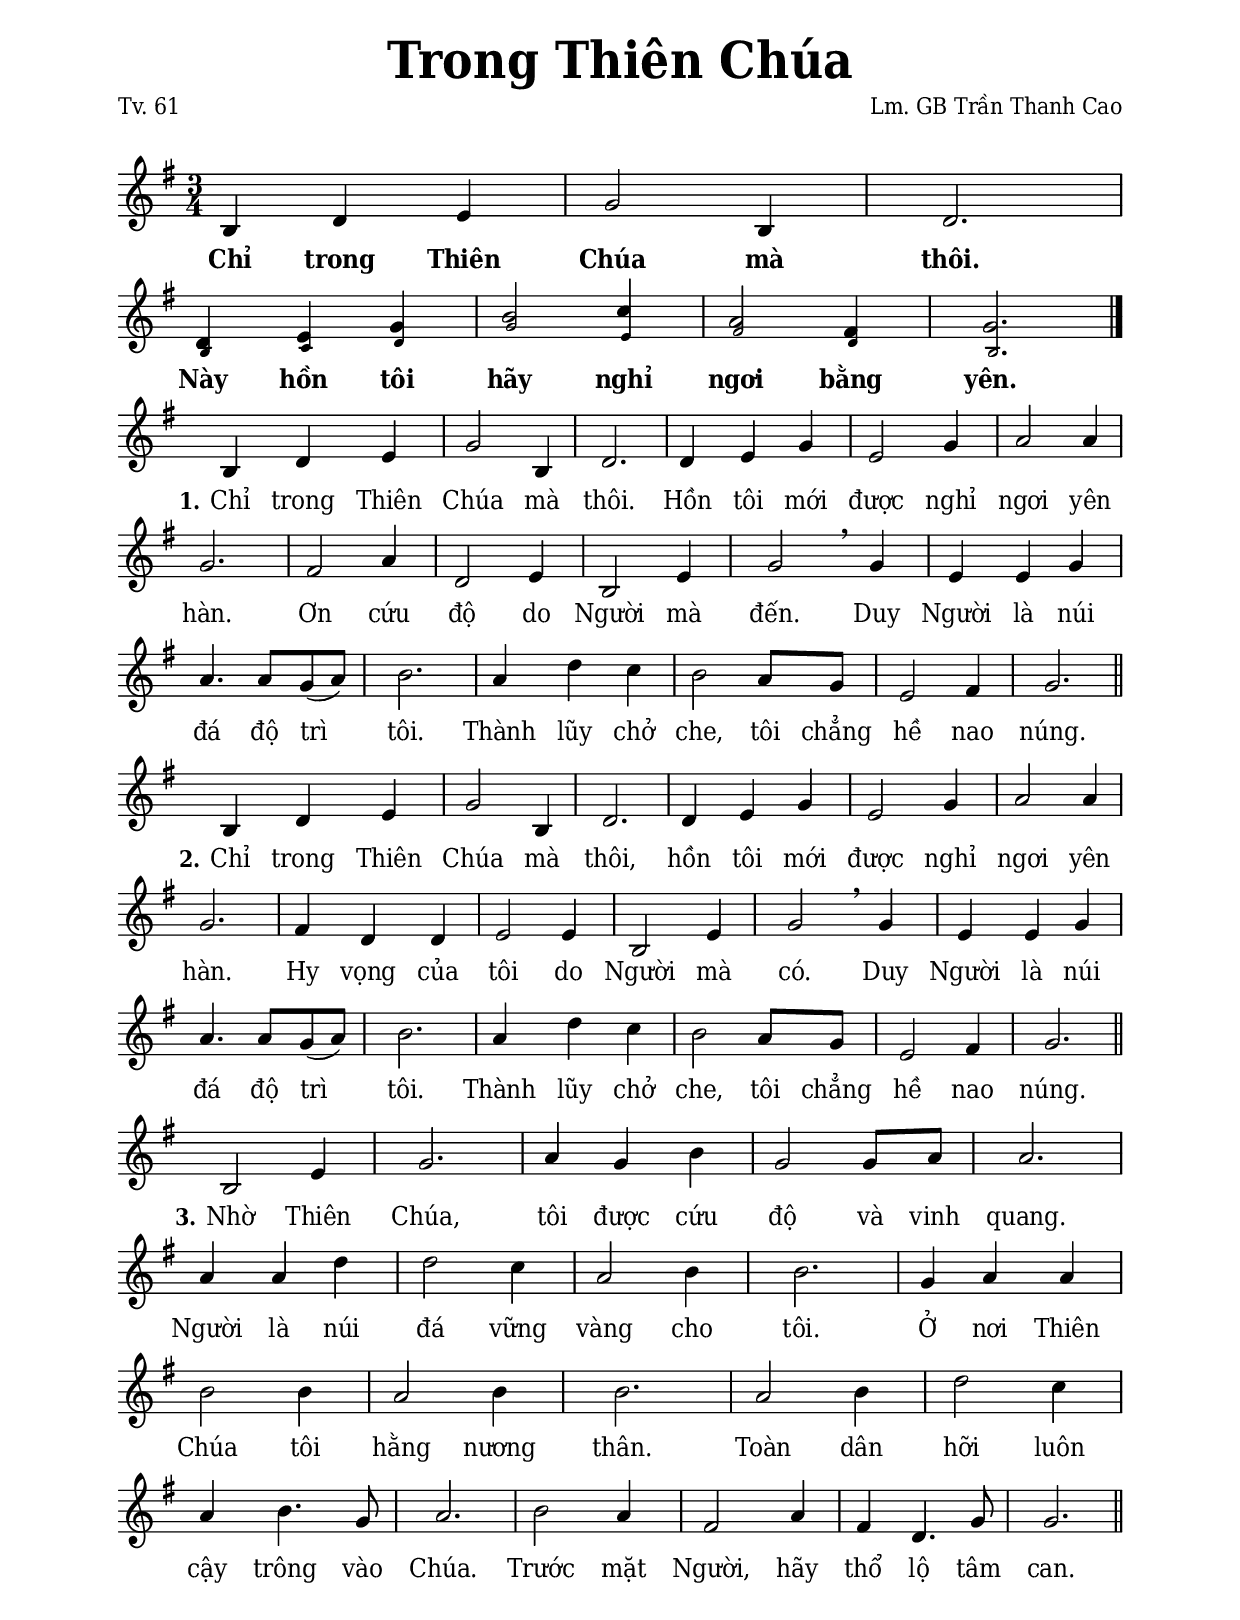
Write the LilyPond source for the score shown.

% Cài đặt chung
\version "2.22.1"
\include "english.ly"

\header {
  title = \markup { \fontsize #3 "Trong Thiên Chúa" }
  poet = "Tv. 61"
  composer = "Lm. GB Trần Thanh Cao"
  arranger = " "
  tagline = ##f
}

% Nhạc điệp khúc
nhacDiepKhucSop = \relative c' {
  b4 d e |
  g2 b,4 |
  d2. |
  d4 e g |
  b2 c4 |
  a2 fs4 |
  g2. \bar "|."
}

nhacDiepKhucBas = \relative c' {
  \skip 2.
  \skip 2.
  \skip 2.
  b4 c d |
  g2 e4 |
  fs2 d4 |
  b2.
}

% Nhạc phiên khúc
nhacPhienKhucMot = \relative c' {
  b4 d e |
  g2 b,4 |
  d2. |
  d4 e g |
  e2 g4 |
  a2 a4 |
  g2. |
  fs2 a4 |
  d,2 e4 |
  b2 e4 |
  g2 \breathe g4 |
  e4 e g |
  a4. a8 g (a) |
  b2. |
  a4 d c |
  b2 a8 g |
  e2 fs4 |
  g2. \bar "||"
}

nhacPhienKhucHai = \relative c' {
  b4 d e |
  g2 b,4 |
  d2. |
  d4 e g |
  e2 g4 |
  a2 a4 |
  g2. |
  fs4 d d |
  e2 e4 |
  b2 e4 |
  g2 \breathe g4 |
  e4 e g |
  a4. a8 g (a) |
  b2. |
  a4 d c |
  b2 a8 g |
  e2 fs4 |
  g2. \bar "||"
}

nhacPhienKhucBa = \relative c' {
  b2 e4 |
  g2. |
  a4 g b |
  g2 g8 a |
  a2. |
  a4 a d |
  d2 c4 |
  a2 b4 |
  b2. |
  g4 a a |
  b2 b4 |
  a2 b4 |
  b2. |
  a2 b4 |
  d2 c4 |
  a b4. g8 |
  a2. |
  b2 a4 |
  fs2 a4 |
  fs d4. g8 |
  g2. \bar "||"
}

% Lời điệp khúc
loiDiepKhuc = \lyricmode {
  Chỉ trong Thiên Chúa mà thôi.
  Này hồn tôi hãy nghỉ ngơi bằng yên.
}

% Lời phiên khúc
loiPhienKhucMot = \lyricmode {
  \set stanza = #"1."
  Chỉ trong Thiên Chúa mà thôi.
  Hồn tôi mới được nghỉ ngơi yên hàn.
  Ơn cứu độ do Người mà đến.
  Duy Người là núi đá độ trì tôi.
  Thành lũy chở che, tôi chẳng hề nao núng.
}

loiPhienKhucHai = \lyricmode {
  \set stanza = #"2."
  Chỉ trong Thiên Chúa mà thôi,
  hồn tôi mới được nghỉ ngơi yên hàn.
  Hy vọng của tôi do Người mà có.
  Duy Người là núi đá độ trì tôi.
  Thành lũy chở che, tôi chẳng hề nao núng.
}

loiPhienKhucBa = \lyricmode {
  \set stanza = #"3."
  Nhờ Thiên Chúa, tôi được cứu độ và vinh quang.
  Người là núi đá vững vàng cho tôi.
  Ở nơi Thiên Chúa tôi hằng nương thân.
  Toàn dân hỡi luôn cậy trông vào Chúa.
  Trước mặt Người, hãy thổ lộ tâm can.
}


% Dàn trang
\paper {
  #(set-paper-size "a4")
  top-margin = 15\mm
  bottom-margin = 10\mm
  left-margin = 20\mm
  right-margin = 20\mm
  indent = #0
  #(define fonts
    (make-pango-font-tree
      "Deja Vu Serif Condensed"
      "Deja Vu Serif Condensed"
      "Deja Vu Serif Condensed"
      (/ 20 20)))
  page-count = #1
  system-system-spacing = #'((basic-distance . 11.5)
                             (minimum-distance . 11.5)
                             (padding . 1))
  score-system-spacing = #'((basic-distance . 11.5)
                             (minimum-distance . 11.5)
                             (padding . 1))
}

% Thiết lập tông và nhịp
TongNhip = { \key g \major \time 3/4 }

% Đổi kích thước nốt cho bè phụ
notBePhu =
#(define-music-function (font-size music) (number? ly:music?)
   (for-some-music
     (lambda (m)
       (if (music-is-of-type? m 'rhythmic-event)
           (begin
             (set! (ly:music-property m 'tweaks)
                   (cons `(font-size . ,font-size)
                         (ly:music-property m 'tweaks)))
             #t)
           #f))
     music)
   music)

\score {
  \new ChoirStaff <<
    \new Staff = diepKhuc \with {
        \consists "Merge_rests_engraver"
        %\magnifyStaff #(magstep +1)
        printPartCombineTexts = ##f
      }
      <<
      \new Voice \TongNhip \partCombine 
        \nhacDiepKhucSop
        \notBePhu -3 { \nhacDiepKhucBas }
      \new NullVoice = nhacThamChieu \nhacDiepKhucSop
      \new Lyrics \with {
          \override VerticalAxisGroup.
            nonstaff-relatedstaff-spacing.padding = #1
          \override VerticalAxisGroup.
            nonstaff-unrelatedstaff-spacing.padding = #1
        }
        \lyricsto nhacThamChieu \loiDiepKhuc
      >>
  >>
  \layout {
    \override Lyrics.LyricText.font-series = #'bold
    %\override Lyrics.LyricText.font-size = #+2
    \override Lyrics.LyricSpace.minimum-distance = #5
    \override Score.BarNumber.break-visibility = ##(#f #f #f)
    \override Score.SpacingSpanner.uniform-stretching = ##t
  }
}

\score {
  \new ChoirStaff <<
    \new Staff = phienKhuc \with {
        %\magnifyStaff #(magstep +1)
      }
      <<
      \new Voice = beSop {
        \key g \major \time 3/4 \nhacPhienKhucMot
      }
    >>
    \new Lyrics \with {
          \override VerticalAxisGroup.
            nonstaff-relatedstaff-spacing.padding = #1
          \override VerticalAxisGroup.
            nonstaff-unrelatedstaff-spacing.padding = #1
        }
        \lyricsto beSop \loiPhienKhucMot
  >>
  \layout {
    \override Staff.TimeSignature.transparent = ##t
    %\override Lyrics.LyricText.font-size = #+2
    \override Lyrics.LyricSpace.minimum-distance = #2
    \override Score.BarNumber.break-visibility = ##(#f #f #f)
    \override Score.SpacingSpanner.uniform-stretching = ##t
  }
}

\score {
  \new ChoirStaff <<
    \new Staff = phienKhuc \with {
        %\magnifyStaff #(magstep +1)
      }
      <<
      \new Voice = beSop {
        \key g \major \time 3/4 \nhacPhienKhucHai
      }
    >>
    \new Lyrics \with {
          \override VerticalAxisGroup.
            nonstaff-relatedstaff-spacing.padding = #1
          \override VerticalAxisGroup.
            nonstaff-unrelatedstaff-spacing.padding = #1
        }
        \lyricsto beSop \loiPhienKhucHai
  >>
  \layout {
    \override Staff.TimeSignature.transparent = ##t
    %\override Lyrics.LyricText.font-size = #+2
    \override Lyrics.LyricSpace.minimum-distance = #2
    \override Score.BarNumber.break-visibility = ##(#f #f #f)
    \override Score.SpacingSpanner.uniform-stretching = ##t
  }
}

\score {
  \new ChoirStaff <<
    \new Staff = phienKhuc \with {
        %\magnifyStaff #(magstep +1)
      }
      <<
      \new Voice = beSop {
        \key g \major \time 3/4 \nhacPhienKhucBa
      }
    >>
    \new Lyrics \with {
          \override VerticalAxisGroup.
            nonstaff-relatedstaff-spacing.padding = #1
          \override VerticalAxisGroup.
            nonstaff-unrelatedstaff-spacing.padding = #1
        }
        \lyricsto beSop \loiPhienKhucBa
  >>
  \layout {
    \override Staff.TimeSignature.transparent = ##t
    %\override Lyrics.LyricText.font-size = #+2
    \override Lyrics.LyricSpace.minimum-distance = #2.5
    \override Score.BarNumber.break-visibility = ##(#f #f #f)
    \override Score.SpacingSpanner.uniform-stretching = ##t
  }
}
